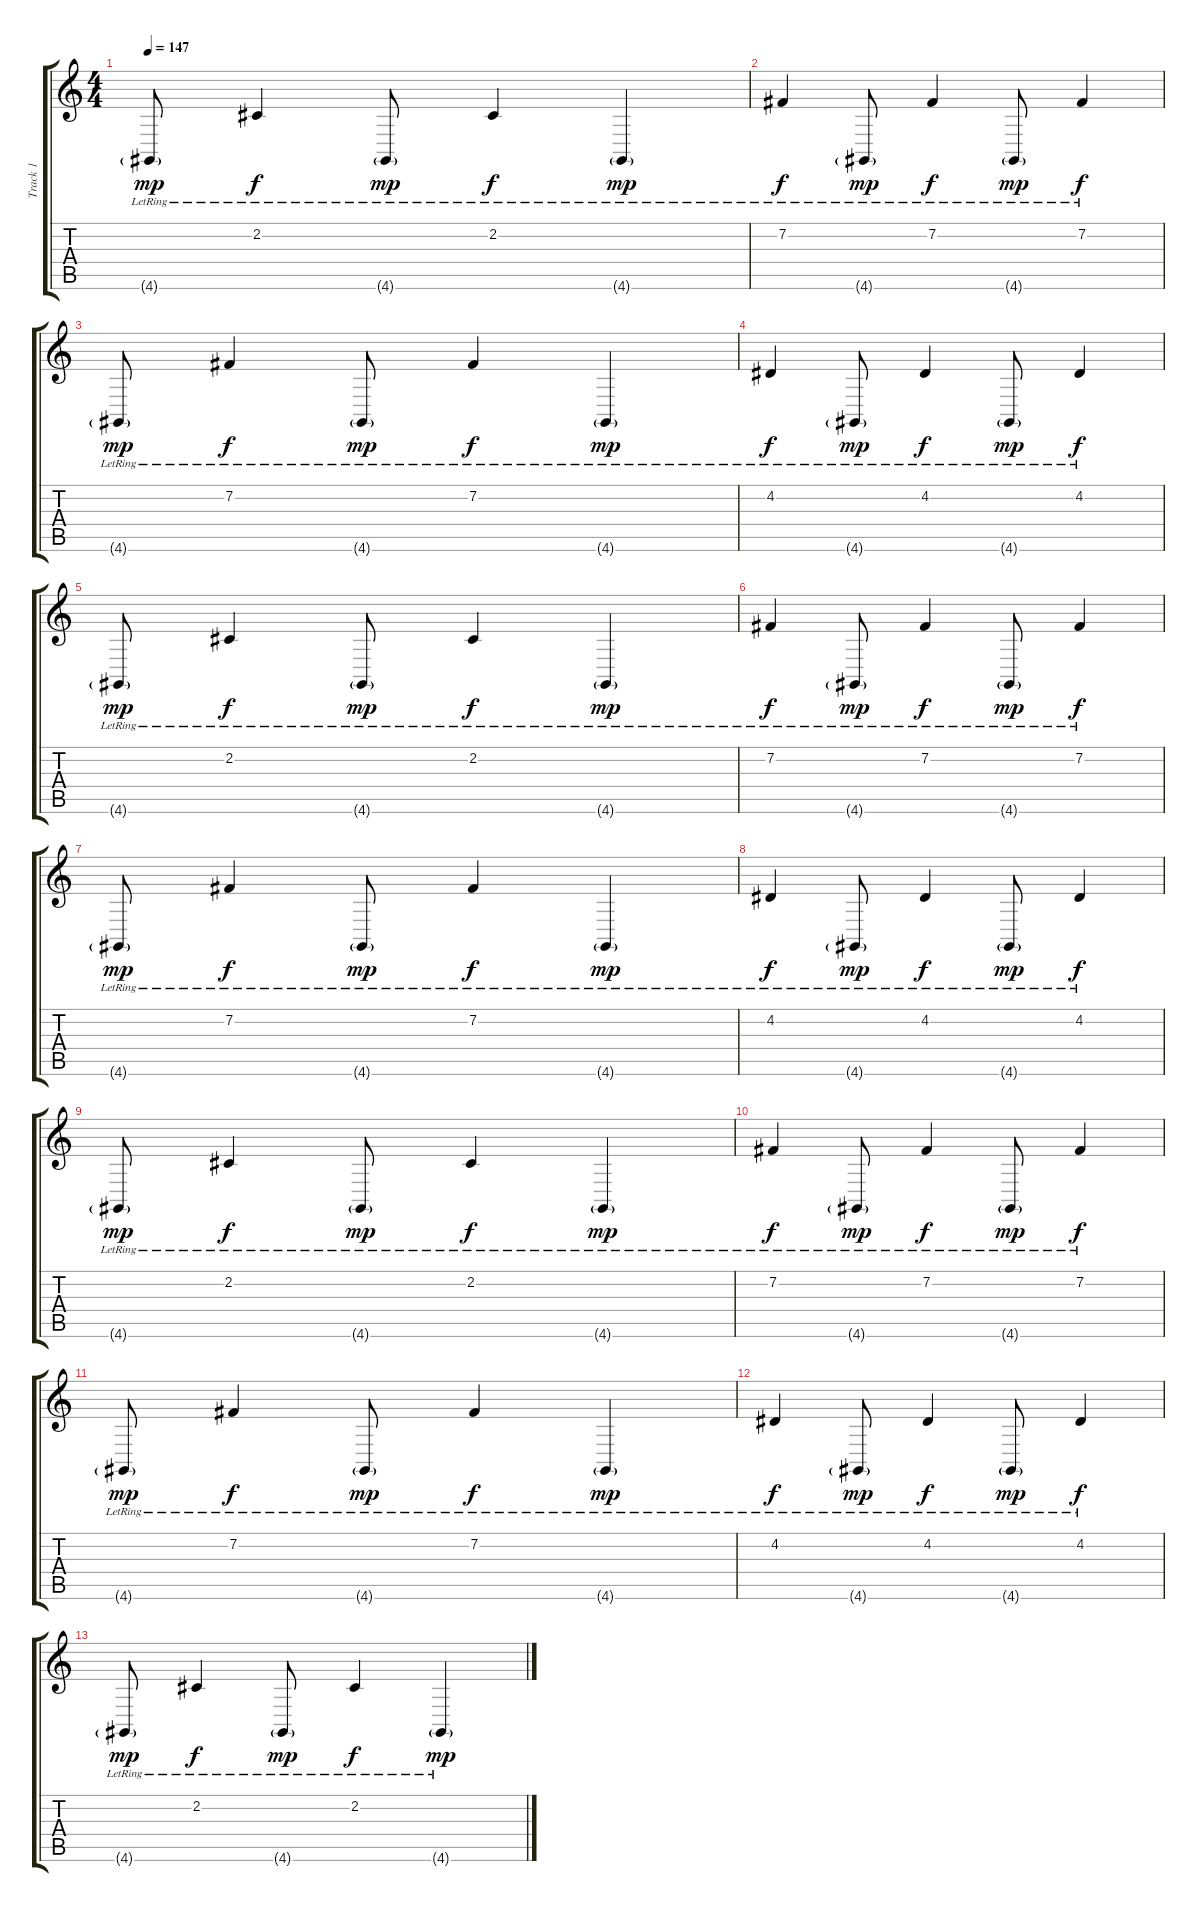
\track ("Track 1" "Track 1") {instrument electricgrandpiano}
\staff {score tabs}
\tuning (E4 B3 G3 D3 A2 E2) {hide}
\ts (4 4)
\tempo 147
\clef g2
\ks c
4.6{g lr}.8{dy mp} 2.2{lr}.4{dy f} 4.6{g lr}.8{dy mp} 2.2{lr}.4{dy f} 4.6{g lr}.4{dy mp} |
7.2{lr}.4{dy f} 4.6{g lr}.8{dy mp} 7.2{lr}.4{dy f} 4.6{g lr}.8{dy mp} 7.2{lr}.4{dy f} |
4.6{g lr}.8{dy mp} 7.2{lr}.4{dy f} 4.6{g lr}.8{dy mp} 7.2{lr}.4{dy f} 4.6{g lr}.4{dy mp} |
4.2{lr}.4{dy f} 4.6{g lr}.8{dy mp} 4.2{lr}.4{dy f} 4.6{g lr}.8{dy mp} 4.2{lr}.4{dy f} |
4.6{g lr}.8{dy mp} 2.2{lr}.4{dy f} 4.6{g lr}.8{dy mp} 2.2{lr}.4{dy f} 4.6{g lr}.4{dy mp} |
7.2{lr}.4{dy f} 4.6{g lr}.8{dy mp} 7.2{lr}.4{dy f} 4.6{g lr}.8{dy mp} 7.2{lr}.4{dy f} |
4.6{g lr}.8{dy mp} 7.2{lr}.4{dy f} 4.6{g lr}.8{dy mp} 7.2{lr}.4{dy f} 4.6{g lr}.4{dy mp} |
4.2{lr}.4{dy f} 4.6{g lr}.8{dy mp} 4.2{lr}.4{dy f} 4.6{g lr}.8{dy mp} 4.2{lr}.4{dy f} |
4.6{g lr}.8{dy mp} 2.2{lr}.4{dy f} 4.6{g lr}.8{dy mp} 2.2{lr}.4{dy f} 4.6{g lr}.4{dy mp} |
7.2{lr}.4{dy f} 4.6{g lr}.8{dy mp} 7.2{lr}.4{dy f} 4.6{g lr}.8{dy mp} 7.2{lr}.4{dy f} |
4.6{g lr}.8{dy mp} 7.2{lr}.4{dy f} 4.6{g lr}.8{dy mp} 7.2{lr}.4{dy f} 4.6{g lr}.4{dy mp} |
4.2{lr}.4{dy f} 4.6{g lr}.8{dy mp} 4.2{lr}.4{dy f} 4.6{g lr}.8{dy mp} 4.2{lr}.4{dy f} |
4.6{g lr}.8{dy mp} 2.2{lr}.4{dy f} 4.6{g lr}.8{dy mp} 2.2{lr}.4{dy f} 4.6{g lr}.4{dy mp}
